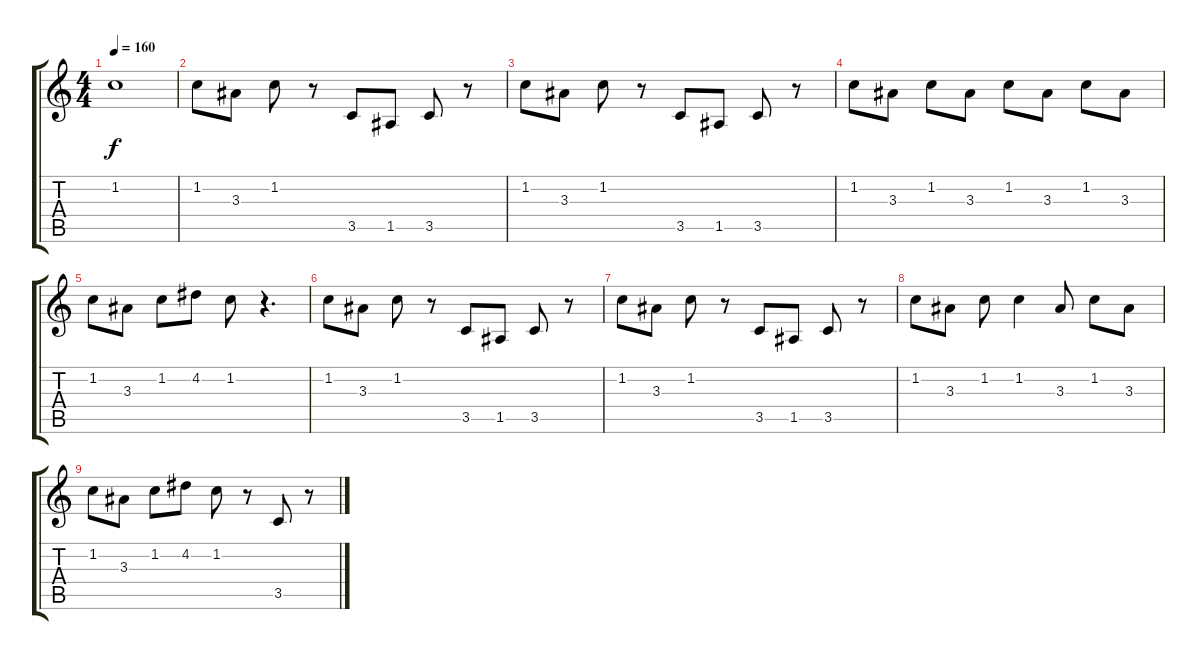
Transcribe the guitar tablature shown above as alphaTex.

\track "" {instrument acousticguitarnylon}
\staff {score tabs}
\tuning (E4 B3 G3 D3 A2 E2) {hide}
\ts (4 4)
\tempo 160
\clef g2
\ks c
1.2.1{dy f} |
1.2.8 3.3.8 1.2.8 r.8 3.5.8 1.5.8 3.5.8 r.8 |
1.2.8 3.3.8 1.2.8 r.8 3.5.8 1.5.8 3.5.8 r.8 |
1.2.8 3.3.8 1.2.8 3.3.8 1.2.8 3.3.8 1.2.8 3.3.8 |
1.2.8 3.3.8 1.2.8 4.2.8 1.2.8 r.4{d} |
1.2.8 3.3.8 1.2.8 r.8 3.5.8 1.5.8 3.5.8 r.8 |
1.2.8 3.3.8 1.2.8 r.8 3.5.8 1.5.8 3.5.8 r.8 |
1.2.8 3.3.8 1.2.8 1.2.4 3.3.8 1.2.8 3.3.8 |
1.2.8 3.3.8 1.2.8 4.2.8 1.2.8 r.8 3.5.8 r.8
